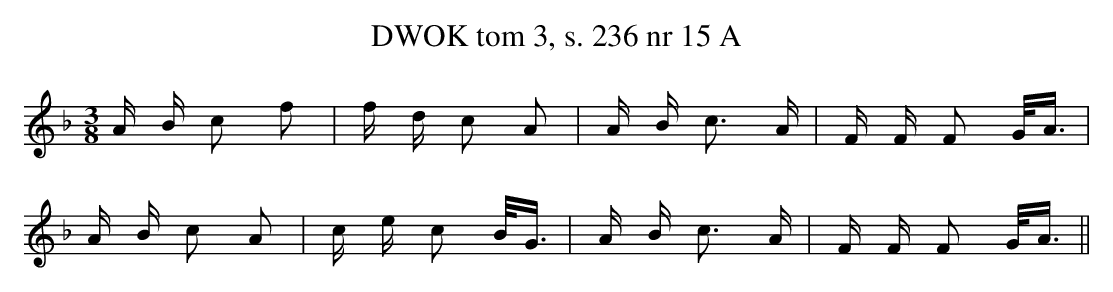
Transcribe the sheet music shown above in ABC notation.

X:1
T: DWOK tom 3, s. 236 nr 15 A
L: 1/16
M: 3/8
K: F
A B c2 f2 | f d c2 A2 | A B c3 A | F F F2 G/A3/ |
A B c2 A2 | c e c2 B/G3/ | A B c3 A | F F F2 G/A3/2 ||
